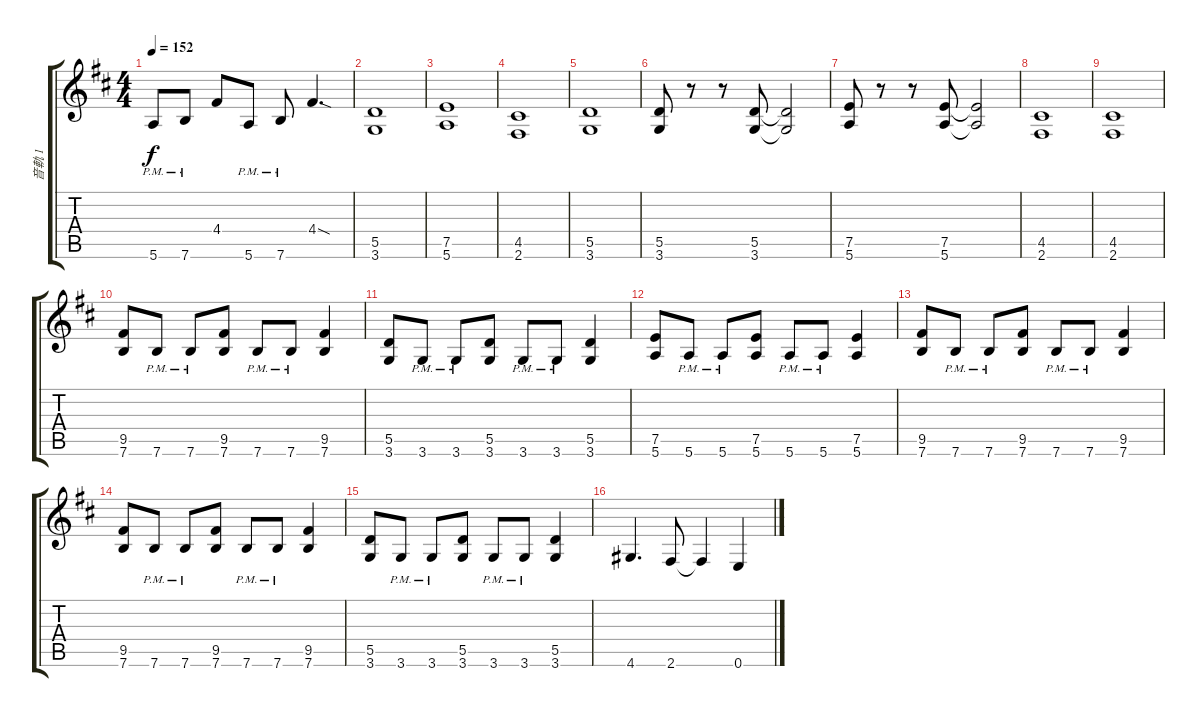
\track ("音軌 1" "音軌 1") {instrument overdrivenguitar}
\staff {score tabs}
\tuning (E4 B3 G3 D3 A2 E2) {hide}
\ts (4 4)
\tempo 152
\clef g2
\ks bminor
5.6{pm}.8{dy f} 7.6{pm}.8 4.4.8 5.6{pm}.8 7.6{pm}.8 4.4{sod}.4{d} |
(5.5 3.6).1 |
(7.5 5.6).1 |
(4.5 2.6).1 |
(5.5 3.6).1 |
(5.5 3.6).8 r.8 r.8 (5.5 3.6).8 (5.5{t} 3.6{t}).2 |
(7.5 5.6).8 r.8 r.8 (7.5 5.6).8 (7.5{t} 5.6{t}).2 |
(4.5 2.6).1 |
(4.5 2.6).1 |
(9.5 7.6).8 7.6{pm}.8 7.6{pm}.8 (9.5 7.6).8 7.6{pm}.8 7.6{pm}.8 (9.5 7.6).4 |
(5.5 3.6).8 3.6{pm}.8 3.6{pm}.8 (5.5 3.6).8 3.6{pm}.8 3.6{pm}.8 (5.5 3.6).4 |
(7.5 5.6).8 5.6{pm}.8 5.6{pm}.8 (7.5 5.6).8 5.6{pm}.8 5.6{pm}.8 (7.5 5.6).4 |
(9.5 7.6).8 7.6{pm}.8 7.6{pm}.8 (9.5 7.6).8 7.6{pm}.8 7.6{pm}.8 (9.5 7.6).4 |
(9.5 7.6).8 7.6{pm}.8 7.6{pm}.8 (9.5 7.6).8 7.6{pm}.8 7.6{pm}.8 (9.5 7.6).4 |
(5.5 3.6).8 3.6{pm}.8 3.6{pm}.8 (5.5 3.6).8 3.6{pm}.8 3.6{pm}.8 (5.5 3.6).4 |
4.6.4{d} 2.6.8 2.6{t}.4 0.6.4
